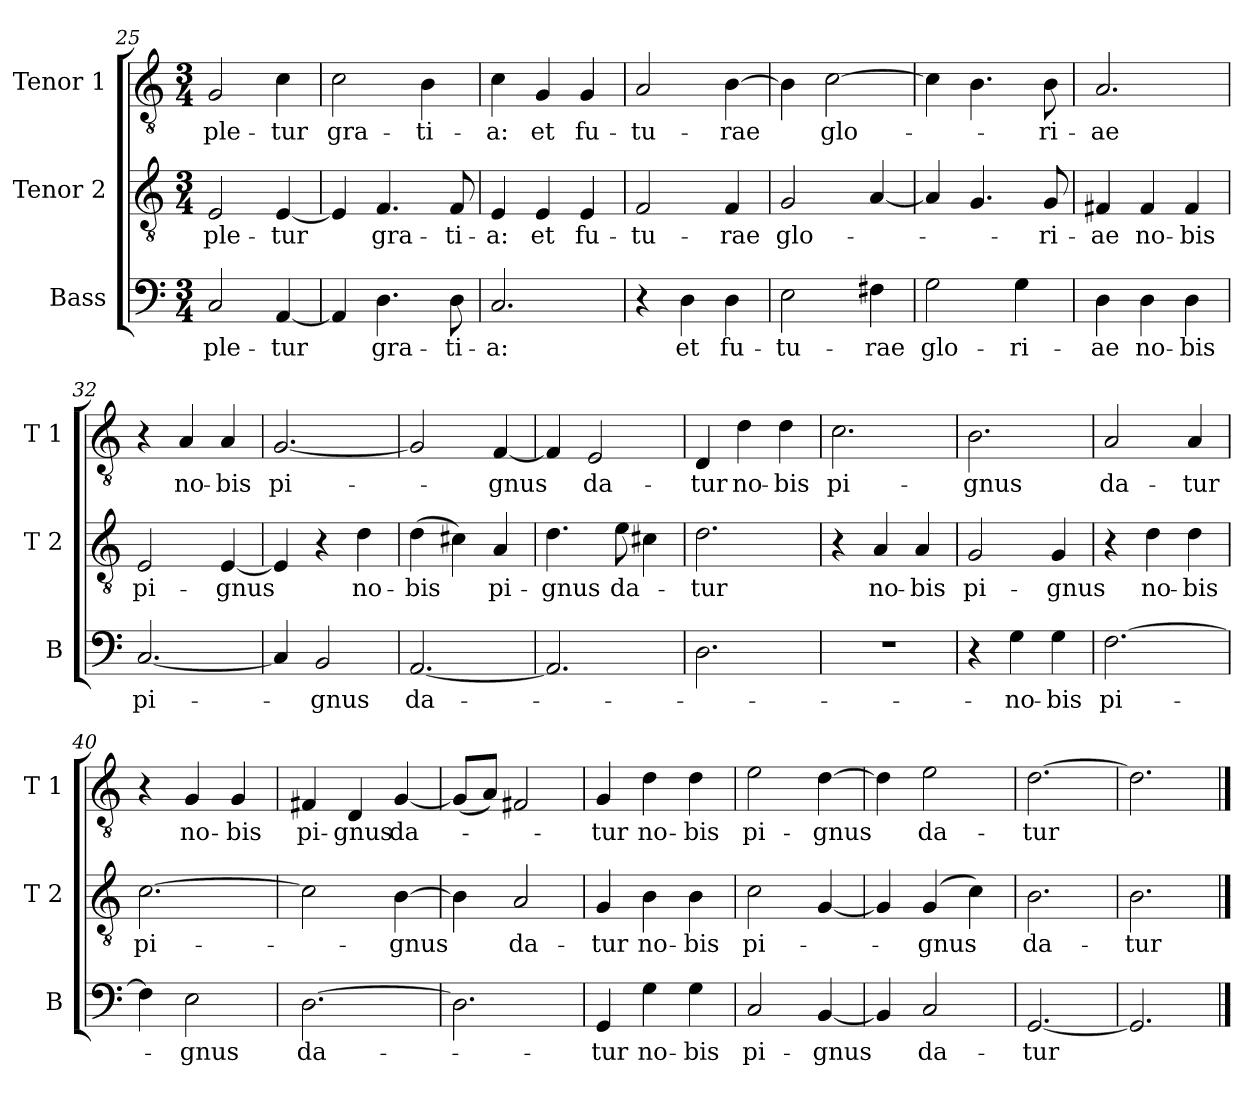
**kern	**text	**kern	**text	**kern	**text
*part3	*part3	*part2	*part2	*part1	*part1
*staff3	*staff3	*staff2	*staff2	*staff1	*staff1
*I"Bass	*	*I"Tenor 2	*	*I"Tenor 1	*
*I'B	*	*I'T 2	*	*I'T 1	*
*clefF4	*	*clefGv2	*	*clefGv2	*
*k[]	*	*k[]	*	*k[]	*
*C:	*	*C:	*	*C:	*
*M3/4	*	*M3/4	*	*M3/4	*
=25	=25	=25	=25	=25	=25
2C/	-ple-	2E/	-ple-	2G/	-ple-
[4AA/	-tur	[4E/	-tur	4c\	-tur
=26	=26	=26	=26	=26	=26
4AA/]	.	4E/]	.	2c\	gra-
4.D\	gra-	4.F/	gra-	.	.
.	.	.	.	4B\	-ti-
8D\	-ti-	8F/	-ti-	.	.
=27	=27	=27	=27	=27	=27
2.C/	-a:	4E/	-a:	4c\	-a:
.	.	4E/	et	4G/	et
.	.	4E/	fu-	4G/	fu-
=28	=28	=28	=28	=28	=28
4r	.	2F/	-tu-	2A/	-tu-
4D\	et	.	.	.	.
4D\	fu-	4F/	-rae	[4B\	-rae
=29	=29	=29	=29	=29	=29
2E\	-tu-	2G/	glo-	4B\]	.
.	.	.	.	[2c\	glo-
4F#X\	-rae	[4A/	.	.	.
!!LO:PB:g=z
=30	=30	=30	=30	=30	=30
2G\	glo-	4A/]	.	4c\]	.
.	.	4.G/	.	4.B\	.
4G\	-ri-	.	.	.	.
.	.	8G/	-ri-	8B\	-ri-
=31	=31	=31	=31	=31	=31
4D\	-ae	4F#X/	-ae	2.A/	-ae
4D\	no-	4F#/	no-	.	.
4D\	-bis	4F#/	-bis	.	.
=32	=32	=32	=32	=32	=32
[2.C/	pi-	2E/	pi-	4r	.
.	.	.	.	4A/	no-
.	.	[4E/	-gnus	4A/	-bis
=33	=33	=33	=33	=33	=33
4C/]	.	4E/]	.	[2.G/	pi-
2BB/	-gnus	4r	.	.	.
.	.	4d\	no-	.	.
=34	=34	=34	=34	=34	=34
[2.AA/	da-	(4d\	-bis	2G/]	.
.	.	4c#X\)	.	.	.
.	.	4A/	pi-	[4F/	-gnus
=35	=35	=35	=35	=35	=35
2.AA/]	.	4.d\	-gnus	4F/]	.
.	.	.	.	2E/	da-
.	.	8e\	da-	.	.
.	.	4c#X\	.	.	.
=36	=36	=36	=36	=36	=36
2.D\	.	2.d\	-tur	4D/	-tur
.	.	.	.	4d\	no-
.	.	.	.	4d\	-bis
=37	=37	=37	=37	=37	=37
2.r	.	4r	.	2.c\	pi-
.	.	4A/	no-	.	.
.	.	4A/	-bis	.	.
!!LO:LB:g=z
=38	=38	=38	=38	=38	=38
4r	.	2G/	pi-	2.B\	-gnus
4G\	-no-	.	.	.	.
4G\	-bis	4G/	-gnus	.	.
=39	=39	=39	=39	=39	=39
[2.F\	pi-	4r	.	2A/	da-
.	.	4d\	no-	.	.
.	.	4d\	-bis	4A/	-tur
=40	=40	=40	=40	=40	=40
4F\]	.	[2.c\	pi-	4r	.
2E\	-gnus	.	.	4G/	no-
.	.	.	.	4G/	-bis
=41	=41	=41	=41	=41	=41
[2.D\	da-	2c\]	.	4F#X/	pi-
.	.	.	.	4D/	-gnus
.	.	[4B\	-gnus	[4G/	da-
=42	=42	=42	=42	=42	=42
2.D\]	.	4B\]	.	(8G/L]	.
.	.	.	.	8A/J)	.
.	.	2A/	da-	2F#X/	.
=43	=43	=43	=43	=43	=43
4GG/	-tur	4G/	-tur	4G/	-tur
4G\	no-	4B\	no-	4d\	no-
4G\	-bis	4B\	-bis	4d\	-bis
=44	=44	=44	=44	=44	=44
2C/	pi-	2c\	pi-	2e\	pi-
[4BB/	-gnus	[4G/	.	[4d\	-gnus
=45	=45	=45	=45	=45	=45
4BB/]	.	4G/]	.	4d\]	.
2C/	da-	(4G/	-gnus	2e\	da-
.	.	4c\)	.	.	.
=46	=46	=46	=46	=46	=46
[2.GG/	-tur	2.B\	da-	[2.d\	-tur
=47	=47	=47	=47	=47	=47
2.GG/]	.	2.B\	-tur	2.d\]	.
==	==	==	==	==	==
*-	*-	*-	*-	*-	*-
